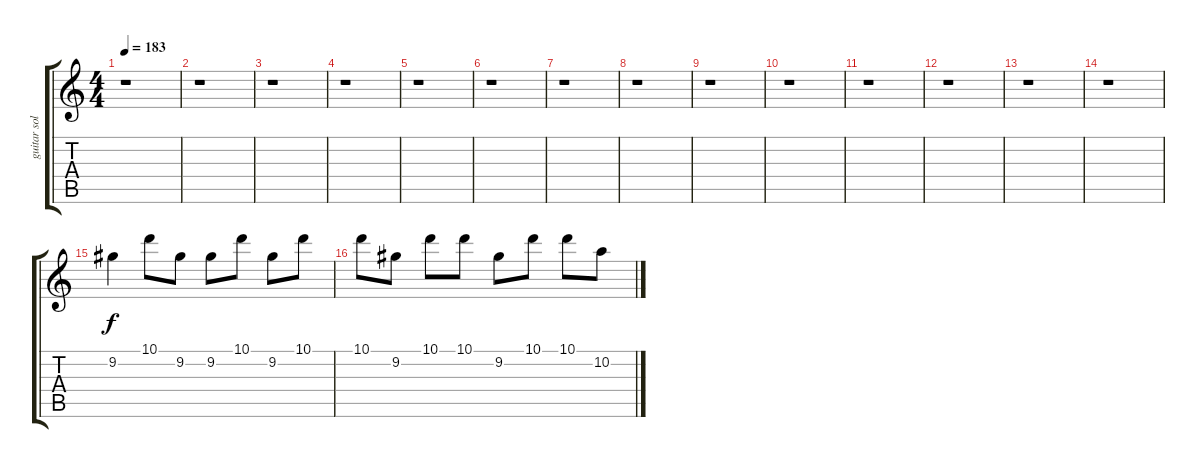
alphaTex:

\track ("guitar solo" "guitar sol") {instrument overdrivenguitar}
\staff {score tabs}
\tuning (E4 B3 G3 D3 A2 E2) {hide}
\ts (4 4)
\tempo 183
\clef g2
\ks c
r.1{dy f} |
r.1 |
r.1 |
r.1 |
r.1 |
r.1 |
r.1 |
r.1 |
r.1 |
r.1 |
r.1 |
r.1 |
r.1 |
r.1 |
9.2.4 10.1.8 9.2.8 9.2.8 10.1.8 9.2.8 10.1.8 |
10.1.8 9.2.8 10.1.8 10.1.8 9.2.8 10.1.8 10.1.8 10.2.8
